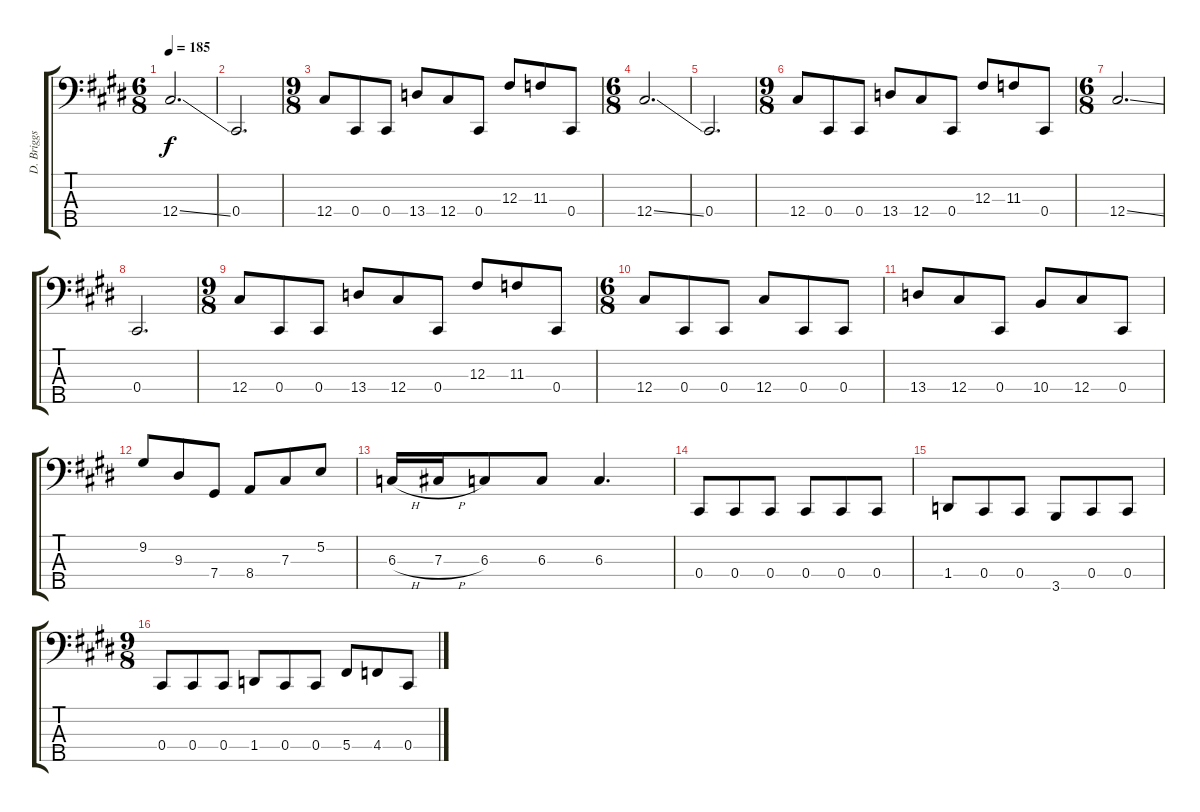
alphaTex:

\track ("D. Briggs Bass" "D. Briggs ") {instrument electricbassfinger}
\staff {score tabs}
\tuning (E2 B1 Gb1 Db1 Ab0) {hide}
\ts (6 8)
\tempo 185
\clef f4
\ks c#minor
12.4{ss}.2{d dy f} |
0.4.2{d} |
\ts (9 8)
12.4.8 0.4.8 0.4.8 13.4.8 12.4.8 0.4.8 12.3.8 11.3.8 0.4.8 |
\ts (6 8)
12.4{ss}.2{d} |
0.4.2{d} |
\ts (9 8)
12.4.8 0.4.8 0.4.8 13.4.8 12.4.8 0.4.8 12.3.8 11.3.8 0.4.8 |
\ts (6 8)
12.4{ss}.2{d} |
0.4.2{d} |
\ts (9 8)
12.4.8 0.4.8 0.4.8 13.4.8 12.4.8 0.4.8 12.3.8 11.3.8 0.4.8 |
\ts (6 8)
12.4.8 0.4.8 0.4.8 12.4.8 0.4.8 0.4.8 |
13.4.8 12.4.8 0.4.8 10.4.8 12.4.8 0.4.8 |
9.2.8 9.3.8 7.4.8 8.4.8 7.3.8 5.2.8 |
6.3{h}.16 7.3{h}.16 6.3.8 6.3.8 6.3.4{d} |
0.4.8 0.4.8 0.4.8 0.4.8 0.4.8 0.4.8 |
1.4.8 0.4.8 0.4.8 3.5.8 0.4.8 0.4.8 |
\ts (9 8)
0.4.8 0.4.8 0.4.8 1.4.8 0.4.8 0.4.8 5.4.8 4.4.8 0.4.8
